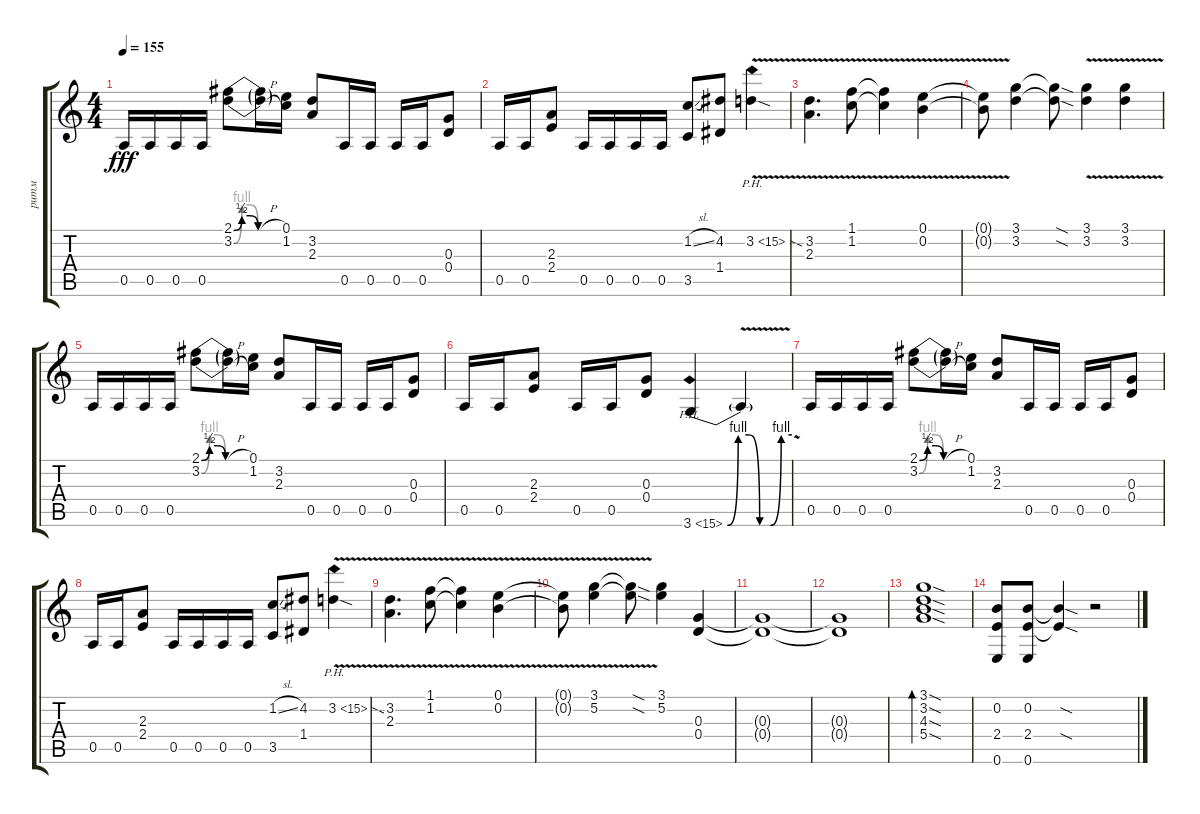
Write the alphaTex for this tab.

\track ("ритм" "ритм") {instrument overdrivenguitar}
\staff {score tabs}
\tuning (E4 B3 G3 D3 A2 E2) {hide}
\ts (4 4)
\tempo 155
\clef g2
\ks aminor
0.5.16{dy fff} 0.5.16 0.5.16 0.5.16 (2.1{be (custom 0 0 10 2 20 2 30 0 60 0)} 3.2{be (custom 0 0 10 4 20 4 30 0 60 0)}).8 (2.1{h t} 3.2{h t}).16 (0.1 1.2).16 (3.2 2.3).8 0.5.16 0.5.16 0.5.16 0.5.16 (0.3 0.4).8 |
0.5.16 0.5.16 (2.3 2.4).8 0.5.16 0.5.16 0.5.16 0.5.16 (1.2{sl} 3.5).8 (4.2 1.4).8 3.2{ph 12 v sod}.4 |
(3.2{v} 2.3{v}).4{d volume 16} (1.1{v} 1.2{v}).8 (1.1{t} 1.2{t}).4 (0.1{v} 0.2{v}).4 |
(0.1{t} 0.2{t}).8 (3.1 3.2).4 (3.1{sod t} 3.2{sod t}).8 (3.1{v} 3.2{v}).4 (3.1{v} 3.2{v}).4 |
0.5.16 0.5.16 0.5.16 0.5.16 (2.1{be (custom 0 0 10 2 20 2 30 0 60 0)} 3.2{be (custom 0 0 10 4 20 4 30 0 60 0)}).8 (2.1{h t} 3.2{h t}).16 (0.1 1.2).16 (3.2 2.3).8 0.5.16 0.5.16 0.5.16 0.5.16 (0.3 0.4).8 |
0.5.16 0.5.16 (2.3 2.4).8 0.5.16 0.5.16 (0.3 0.4).8 3.6{be (custom 0 0 10 4 20 4 30 0 40 0 50 4 60 4) ph 12}.4 3.6{v t}.4 |
0.5.16 0.5.16 0.5.16 0.5.16 (2.1{be (custom 0 0 10 2 20 2 30 0 60 0)} 3.2{be (custom 0 0 10 4 20 4 30 0 60 0)}).8 (2.1{h t} 3.2{h t}).16 (0.1 1.2).16 (3.2 2.3).8 0.5.16 0.5.16 0.5.16 0.5.16 (0.3 0.4).8 |
0.5.16 0.5.16 (2.3 2.4).8 0.5.16 0.5.16 0.5.16 0.5.16 (1.2{sl} 3.5).8 (4.2 1.4).8 3.2{ph 12 v sod}.4 |
(3.2{v} 2.3{v}).4{d} (1.1{v} 1.2{v}).8 (1.1{t} 1.2{t}).4 (0.1{v} 0.2{v}).4 |
(0.1{t} 0.2{t}).8 (3.1{v} 5.2{v}).4 (3.1{sod t} 5.2{sod t}).8 (3.1 5.2).4 (0.3 0.4).4 |
(0.3{t} 0.4{t}).1 |
(0.3{t} 0.4{t}).1 |
(3.1{sod} 3.2{sod} 4.3{sod} 5.4{sod}).1{bd 60} |
(0.2 2.4 0.6).8 (0.2 2.4 0.6).8 (0.2{sod t} 2.4{sod t}).4 r.2
